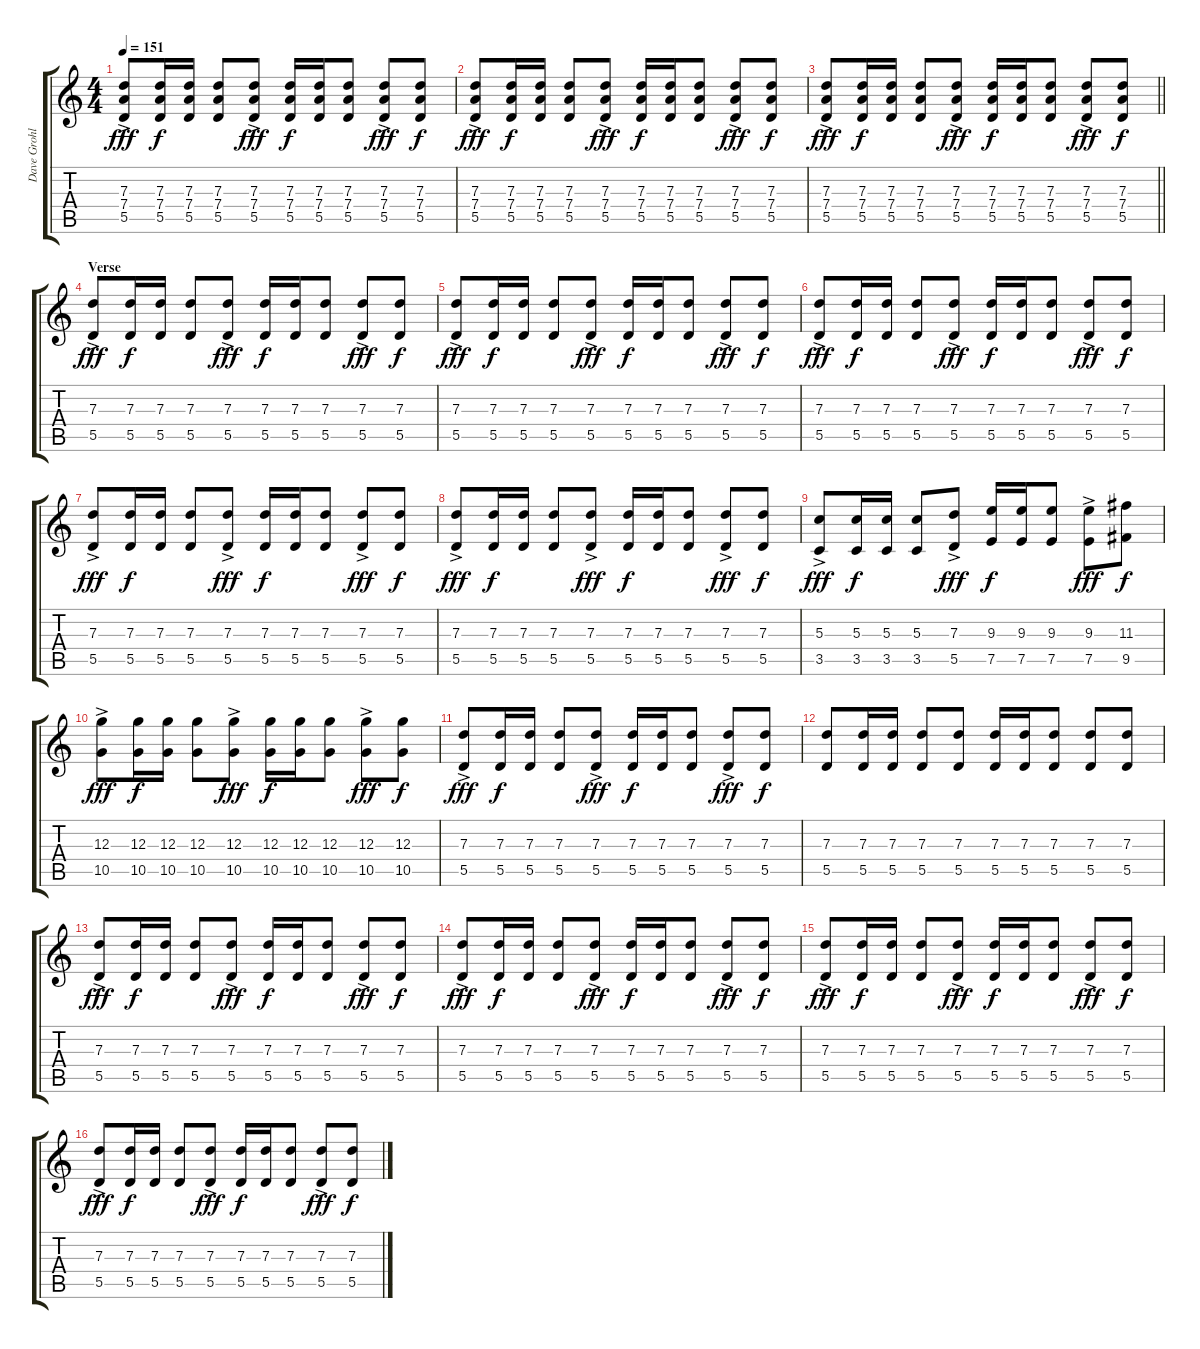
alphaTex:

\track ("Dave Grohl" "Dave Grohl") {instrument electricguitarclean}
\staff {score tabs}
\tuning (E4 B3 G3 D3 A2 E2) {hide}
\ts (4 4)
\tempo 151
\clef g2
\ks c
(7.3{ac} 7.4 5.5{ac}).8{dy fff} (7.3 7.4 5.5).16{dy f} (7.3 7.4 5.5).16 (7.3 7.4 5.5).8 (7.3{ac} 7.4 5.5{ac}).8{dy fff} (7.3 7.4 5.5).16{dy f} (7.3 7.4 5.5).16 (7.3 7.4 5.5).8 (7.3{ac} 7.4 5.5{ac}).8{dy fff} (7.3 7.4 5.5).8{dy f} |
(7.3{ac} 7.4 5.5{ac}).8{dy fff} (7.3 7.4 5.5).16{dy f} (7.3 7.4 5.5).16 (7.3 7.4 5.5).8 (7.3{ac} 7.4 5.5{ac}).8{dy fff} (7.3 7.4 5.5).16{dy f} (7.3 7.4 5.5).16 (7.3 7.4 5.5).8 (7.3{ac} 7.4 5.5{ac}).8{dy fff} (7.3 7.4 5.5).8{dy f} |
\barLineRight lightlight
(7.3{ac} 7.4 5.5{ac}).8{dy fff} (7.3 7.4 5.5).16{dy f} (7.3 7.4 5.5).16 (7.3 7.4 5.5).8 (7.3{ac} 7.4 5.5{ac}).8{dy fff} (7.3 7.4 5.5).16{dy f} (7.3 7.4 5.5).16 (7.3 7.4 5.5).8 (7.3{ac} 7.4 5.5{ac}).8{dy fff} (7.3 7.4 5.5).8{dy f} |
\section ("" "Verse")
(7.3{ac} 5.5{ac}).8{dy fff} (7.3 5.5).16{dy f} (7.3 5.5).16 (7.3 5.5).8 (7.3{ac} 5.5{ac}).8{dy fff} (7.3 5.5).16{dy f} (7.3 5.5).16 (7.3 5.5).8 (7.3{ac} 5.5{ac}).8{dy fff} (7.3 5.5).8{dy f} |
(7.3{ac} 5.5{ac}).8{dy fff} (7.3 5.5).16{dy f} (7.3 5.5).16 (7.3 5.5).8 (7.3{ac} 5.5{ac}).8{dy fff} (7.3 5.5).16{dy f} (7.3 5.5).16 (7.3 5.5).8 (7.3{ac} 5.5{ac}).8{dy fff} (7.3 5.5).8{dy f} |
(7.3{ac} 5.5{ac}).8{dy fff} (7.3 5.5).16{dy f} (7.3 5.5).16 (7.3 5.5).8 (7.3{ac} 5.5{ac}).8{dy fff} (7.3 5.5).16{dy f} (7.3 5.5).16 (7.3 5.5).8 (7.3{ac} 5.5{ac}).8{dy fff} (7.3 5.5).8{dy f} |
(7.3{ac} 5.5{ac}).8{dy fff} (7.3 5.5).16{dy f} (7.3 5.5).16 (7.3 5.5).8 (7.3{ac} 5.5{ac}).8{dy fff} (7.3 5.5).16{dy f} (7.3 5.5).16 (7.3 5.5).8 (7.3{ac} 5.5{ac}).8{dy fff} (7.3 5.5).8{dy f} |
(7.3{ac} 5.5{ac}).8{dy fff} (7.3 5.5).16{dy f} (7.3 5.5).16 (7.3 5.5).8 (7.3{ac} 5.5{ac}).8{dy fff} (7.3 5.5).16{dy f} (7.3 5.5).16 (7.3 5.5).8 (7.3{ac} 5.5{ac}).8{dy fff} (7.3 5.5).8{dy f} |
(5.3{ac} 3.5{ac}).8{dy fff} (5.3 3.5).16{dy f} (5.3 3.5).16 (5.3 3.5).8 (7.3{ac} 5.5{ac}).8{dy fff} (9.3 7.5).16{dy f} (9.3 7.5).16 (9.3 7.5).8 (9.3{ac} 7.5{ac}).8{dy fff} (11.3 9.5).8{dy f} |
(12.3{ac} 10.5{ac}).8{dy fff} (12.3 10.5).16{dy f} (12.3 10.5).16 (12.3 10.5).8 (12.3{ac} 10.5{ac}).8{dy fff} (12.3 10.5).16{dy f} (12.3 10.5).16 (12.3 10.5).8 (12.3{ac} 10.5{ac}).8{dy fff} (12.3 10.5).8{dy f} |
(7.3{ac} 5.5{ac}).8{dy fff} (7.3 5.5).16{dy f} (7.3 5.5).16 (7.3 5.5).8 (7.3{ac} 5.5{ac}).8{dy fff} (7.3 5.5).16{dy f} (7.3 5.5).16 (7.3 5.5).8 (7.3{ac} 5.5{ac}).8{dy fff} (7.3 5.5).8{dy f} |
(7.3 5.5).8 (7.3 5.5).16 (7.3 5.5).16 (7.3 5.5).8 (7.3 5.5).8 (7.3 5.5).16 (7.3 5.5).16 (7.3 5.5).8 (7.3 5.5).8 (7.3 5.5).8 |
(7.3{ac} 5.5{ac}).8{dy fff} (7.3 5.5).16{dy f} (7.3 5.5).16 (7.3 5.5).8 (7.3{ac} 5.5{ac}).8{dy fff} (7.3 5.5).16{dy f} (7.3 5.5).16 (7.3 5.5).8 (7.3{ac} 5.5{ac}).8{dy fff} (7.3 5.5).8{dy f} |
(7.3{ac} 5.5{ac}).8{dy fff} (7.3 5.5).16{dy f} (7.3 5.5).16 (7.3 5.5).8 (7.3{ac} 5.5{ac}).8{dy fff} (7.3 5.5).16{dy f} (7.3 5.5).16 (7.3 5.5).8 (7.3{ac} 5.5{ac}).8{dy fff} (7.3 5.5).8{dy f} |
(7.3{ac} 5.5{ac}).8{dy fff} (7.3 5.5).16{dy f} (7.3 5.5).16 (7.3 5.5).8 (7.3{ac} 5.5{ac}).8{dy fff} (7.3 5.5).16{dy f} (7.3 5.5).16 (7.3 5.5).8 (7.3{ac} 5.5{ac}).8{dy fff} (7.3 5.5).8{dy f} |
(7.3{ac} 5.5{ac}).8{dy fff} (7.3 5.5).16{dy f} (7.3 5.5).16 (7.3 5.5).8 (7.3{ac} 5.5{ac}).8{dy fff} (7.3 5.5).16{dy f} (7.3 5.5).16 (7.3 5.5).8 (7.3{ac} 5.5{ac}).8{dy fff} (7.3 5.5).8{dy f}
